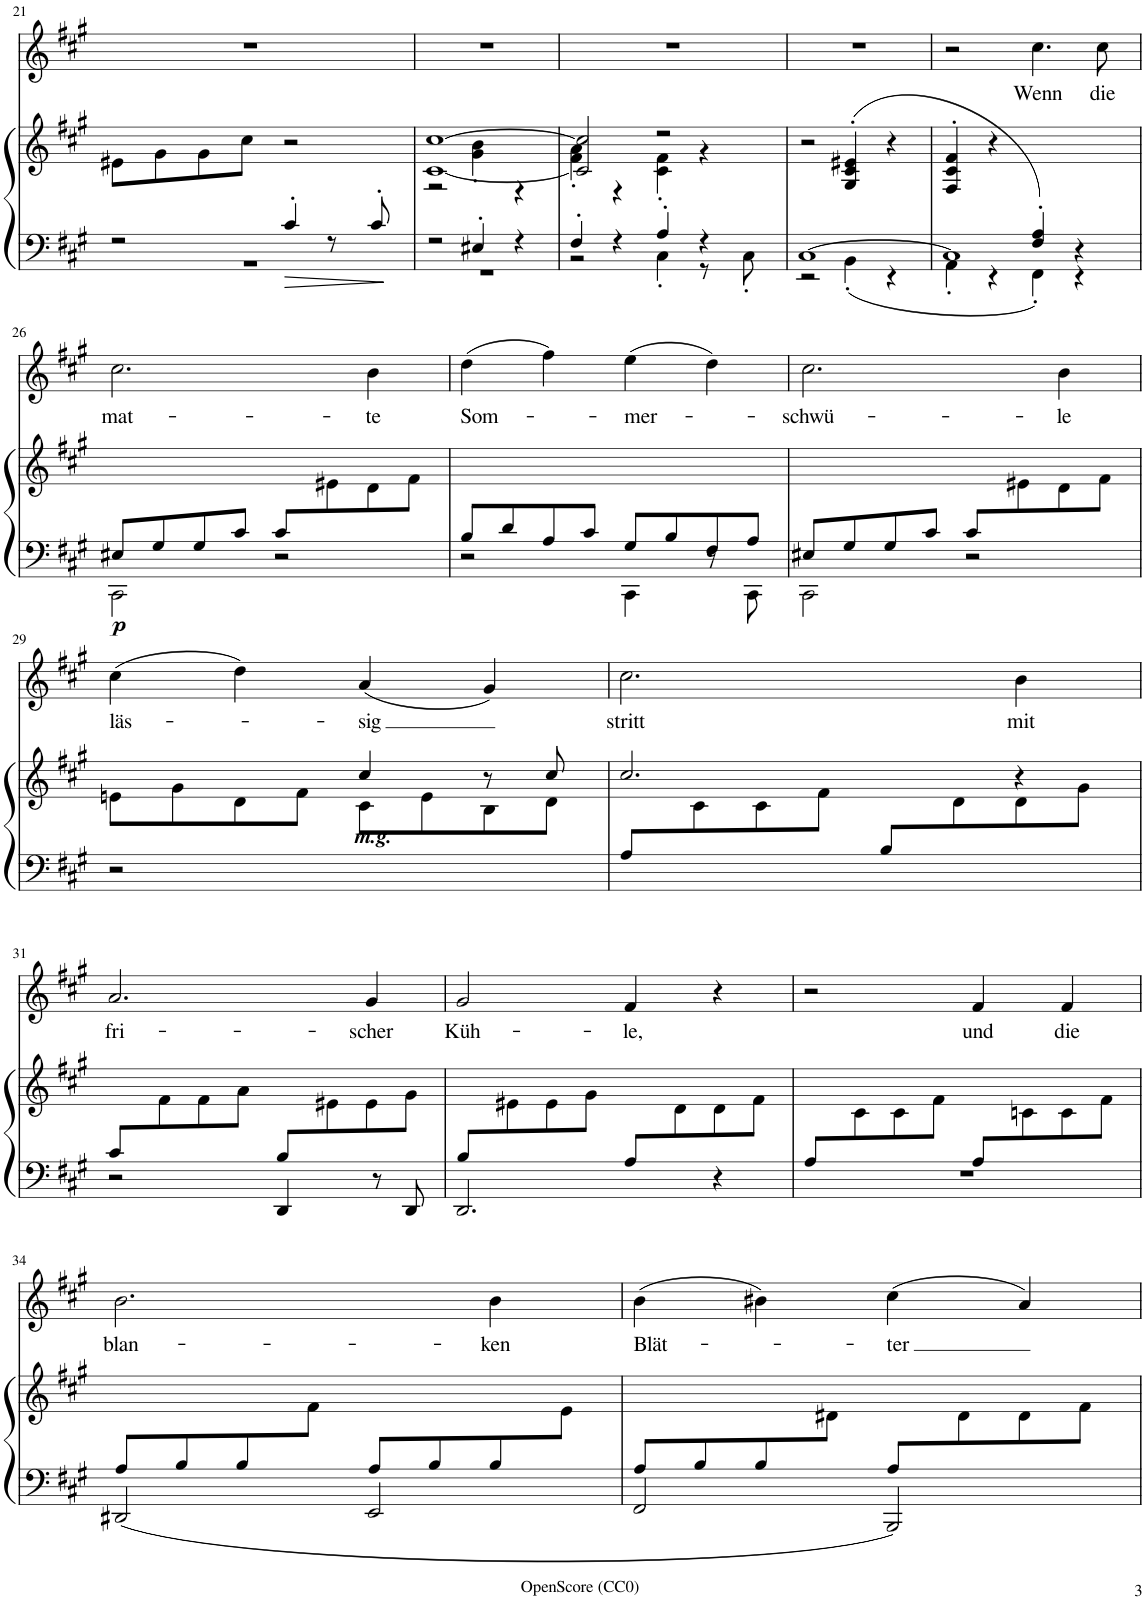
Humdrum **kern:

**kern	**kern	**dynam	**kern	**text
*part2	*part2	*part2	*part1	*part1
*staff3	*staff2	*staff2/3	*staff1	*staff1
*I"Pianoforte	*	*	*I"Singstimme Voice	*
*I'Pno	*	*	*	*
!!LO:PB:g=z
*clefF4	*clefG2	*	*clefG2	*
*k[f#c#g#]	*k[f#c#g#]	*	*k[f#c#g#]	*
*M2/2	*M2/2	*	*M2/2	*
*met(c|)	*met(c|)	*	*met(c|)	*
=21	=21	=21	=21	=21
*^	*	*	*	*
2r	1r	8e#X\L	.	1r	.
.	.	8g#\	.	.	.
.	.	8g#\	.	.	.
.	.	8cc#\J	.	.	.
4c#'>/	.	2r	.	.	.
8r	.	.	.	.	.
8c#'>/	.	.	.	.	.
=22	=22	=22	=22	=22	=22
*	*	*^	*	*	*
2r	1r	[<1c# [1cc#	2r	.	1r	.
4E#X'>/	.	.	4g#\' 4b\'	.	.	.
4r	.	.	4r	.	.	.
=23	=23	=23	=23	=23	=23	=23
4F#'/	2r	2c#/] 2cc#/]	4f#\' 4a\'	.	1r	.
4r	.	.	4r	.	.	.
4A'/	4C#'\	2r	4c#\' 4f#\'	.	.	.
4r	8r	.	4r	.	.	.
.	8C#'\	.	.	.	.	.
*	*	*v	*v	*	*	*
=24	=24	=24	=24	=24	=24
[1C#	2r	2r	.	1r	.
.	4BB'\	(>4G#/'> 4c#/'> 4e#X/'>	.	.	.
.	4r	4r	.	.	.
=25	=25	=25	=25	=25	=25
*	*^	*	*	*	*
2ryy	1C#]	4AA'\	4F#/'> 4c#/'> 4f#/'>	.	2r	.
.	.	4r	4r	.	.	.
!	!	!	!	!	!	!LO:LY:b
4F#/'> 4A/'>)	.	4FF#'\	4ryy	.	4.cc#\	Wenn
4ryy	.	4r	4r	.	.	.
!	!	!	!	!	!	!LO:LY:b
.	.	.	.	.	8cc#\	die
*	*v	*v	*	*	*	*
!!LO:LB:g=z
=26	=26	=26	=26	=26	=26
!	!	!	!LO:DY:b=2	!	!LO:LY:b
8E#X/L	2CC#\	8ryy	p	2.cc#\	mat-
8G#/	.	.	.	.	.
8G#/	.	.	.	.	.
8c#/J	.	.	.	.	.
8c#/L	2r	.	.	.	.
4.ryy	.	8e#X\	.	.	.
!	!	!	!	!	!LO:LY:b
.	.	8d\	.	4b\	-te
.	.	8f#\J	.	.	.
=27	=27	=27	=27	=27	=27
!	!	!	!	!	!LO:LY:b
8B/L	2r	1ryy	.	(4dd\	Som-
8d/	.	.	.	.	.
8A/	.	.	.	4ff#\)	.
8c#/J	.	.	.	.	.
!	!	!	!	!	!LO:LY:b
8G#/L	4CC#\	.	.	(4ee\	-mer-
8B/	.	.	.	.	.
8F#/	8r	.	.	4dd\)	.
8A/J	8CC#\	.	.	.	.
=28	=28	=28	=28	=28	=28
!	!	!	!	!	!LO:LY:b
8E#X/L	2CC#\	8ryy	.	2.cc#\	-schwü-
8G#/	.	.	.	.	.
8G#/	.	.	.	.	.
8c#/J	.	.	.	.	.
8c#/L	2r	.	.	.	.
4.ryy	.	8e#X\	.	.	.
!	!	!	!	!	!LO:LY:b
.	.	8d\	.	4b\	-le
.	.	8f#\J	.	.	.
*v	*v	*	*	*	*
!!LO:LB:g=z
=29	=29	=29	=29	=29
*	*^	*	*	*
!	!	!	!	!	!LO:LY:b
2r	8en\L	2ryy	.	(4cc#\	läs-
.	8g#\	.	.	.	.
.	8d\	.	.	4dd\)	.
.	8f#\J	.	.	.	.
!	!LO:TX:b:Bi:t=m.g.	!	!	!	!
!	!	!	!	!	!LO:LY:b
2ryy	4cc#/	8c#\L	.	(4a/	-sig
.	.	8e\	.	.	.
.	8r	8B\	.	4g#/)	.
.	8cc#/	8d\J	.	.	.
=30	=30	=30	=30	=30	=30
!	!	!	!	!	!LO:LY:b
8A/L	2.cc#/	8ryy	.	2.cc#\	stritt
4.ryy	.	8c#\	.	.	.
.	.	8c#\	.	.	.
.	.	8f#\J	.	.	.
8B/L	.	8ryy	.	.	.
4.ryy	.	8d\	.	.	.
!	!	!	!	!	!LO:LY:b
.	4r	8d\	.	4b\	mit
.	.	8g#\J	.	.	.
!!LO:LB:g=z
=31	=31	=31	=31	=31	=31
*^	*	*	*	*	*
!	!	!	!	!	!	!LO:LY:b
*	*	*v	*v	*	*	*
8c#/L	2r	8ryy	.	2.a/	fri-
4.ryy	.	8f#\	.	.	.
.	.	8f#\	.	.	.
.	.	8a\J	.	.	.
8B/L	4DD/	8ryy	.	.	.
4.ryy	.	8e#X\	.	.	.
!	!	!	!	!	!LO:LY:b
.	8r	8e#\	.	4g#/	-scher
.	8DD/	8g#\J	.	.	.
=32	=32	=32	=32	=32	=32
!	!	!	!	!	!LO:LY:b
8B/L	2.DD/	8ryy	.	2g#/	Küh-
4.ryy	.	8e#X\	.	.	.
.	.	8e#\	.	.	.
.	.	8g#\J	.	.	.
!	!	!	!	!	!LO:LY:b
8A/L	.	8ryy	.	4f#/	-le,
4.ryy	.	8d\	.	.	.
.	4r	8d\	.	4r	.
.	.	8f#\J	.	.	.
=33	=33	=33	=33	=33	=33
8A/L	1r	8ryy	.	2r	.
4.ryy	.	8c#\	.	.	.
.	.	8c#\	.	.	.
.	.	8f#\J	.	.	.
!	!	!	!	!	!LO:LY:b
8A/L	.	8ryy	.	4f#/	und
4.ryy	.	8cn\	.	.	.
!	!	!	!	!	!LO:LY:b
.	.	8c\	.	4f#/	die
.	.	8f#\J	.	.	.
!!LO:LB:g=z
=34	=34	=34	=34	=34	=34
!	!	!	!	!	!LO:LY:b
8A/L	2DD#X/	4.ryy	.	2.b\	blan-
8B/	.	.	.	.	.
8B/	.	.	.	.	.
8ryy	.	8f#\J	.	.	.
8A/L	2EE/	4.ryy	.	.	.
8B/	.	.	.	.	.
!	!	!	!	!	!LO:LY:b
8B/	.	.	.	4b\	-ken
8ryy	.	8e\J	.	.	.
=35	=35	=35	=35	=35	=35
!	!	!	!	!	!LO:LY:b
8A/L	2FF#/	4.ryy	.	(4b\	Blät-
8B/	.	.	.	.	.
8B/	.	.	.	4b#X\)	.
8ryy	.	8d#X\J	.	.	.
!	!	!	!	!	!LO:LY:b
8A/L	2BBB/	8ryy	.	(4cc#\	-ter
4.ryy	.	8d#\	.	.	.
.	.	8d#\	.	4a/)	.
.	.	8f#\J	.	.	.
*v	*v	*	*	*	*
=	=	=	=	=
*-	*-	*-	*-	*-
